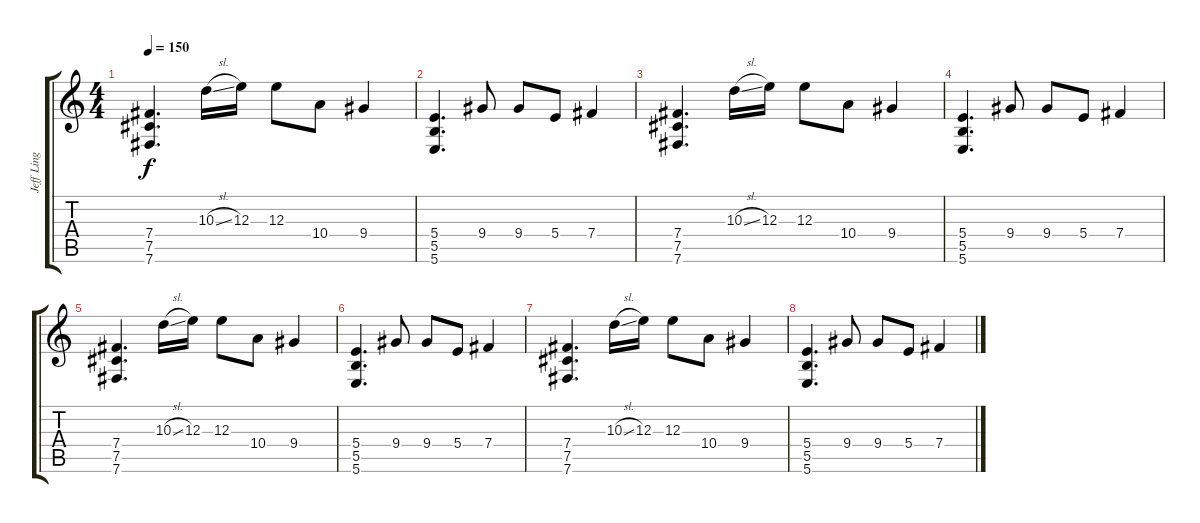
\track ("Jeff Ling" "Jeff Ling") {instrument distortionguitar}
\staff {score tabs}
\tuning (Db4 Ab3 E3 B2 Gb2 B1) {hide}
\ts (4 4)
\tempo 150
\clef g2
\ks c
(7.4 7.5 7.6).4{d dy f} 10.3{sl}.16 12.3.16 12.3.8 10.4.8 9.4.4 |
(5.4 5.5 5.6).4{d volume 0} 9.4.8 9.4.8 5.4.8 7.4.4 |
(7.4 7.5 7.6).4{d} 10.3{sl}.16 12.3.16 12.3.8 10.4.8 9.4.4 |
(5.4 5.5 5.6).4{d} 9.4.8 9.4.8 5.4.8 7.4.4 |
(7.4 7.5 7.6).4{d} 10.3{sl}.16 12.3.16 12.3.8 10.4.8 9.4.4 |
(5.4 5.5 5.6).4{d} 9.4.8 9.4.8 5.4.8 7.4.4 |
(7.4 7.5 7.6).4{d} 10.3{sl}.16 12.3.16 12.3.8 10.4.8 9.4.4 |
(5.4 5.5 5.6).4{d} 9.4.8 9.4.8 5.4.8 7.4.4
